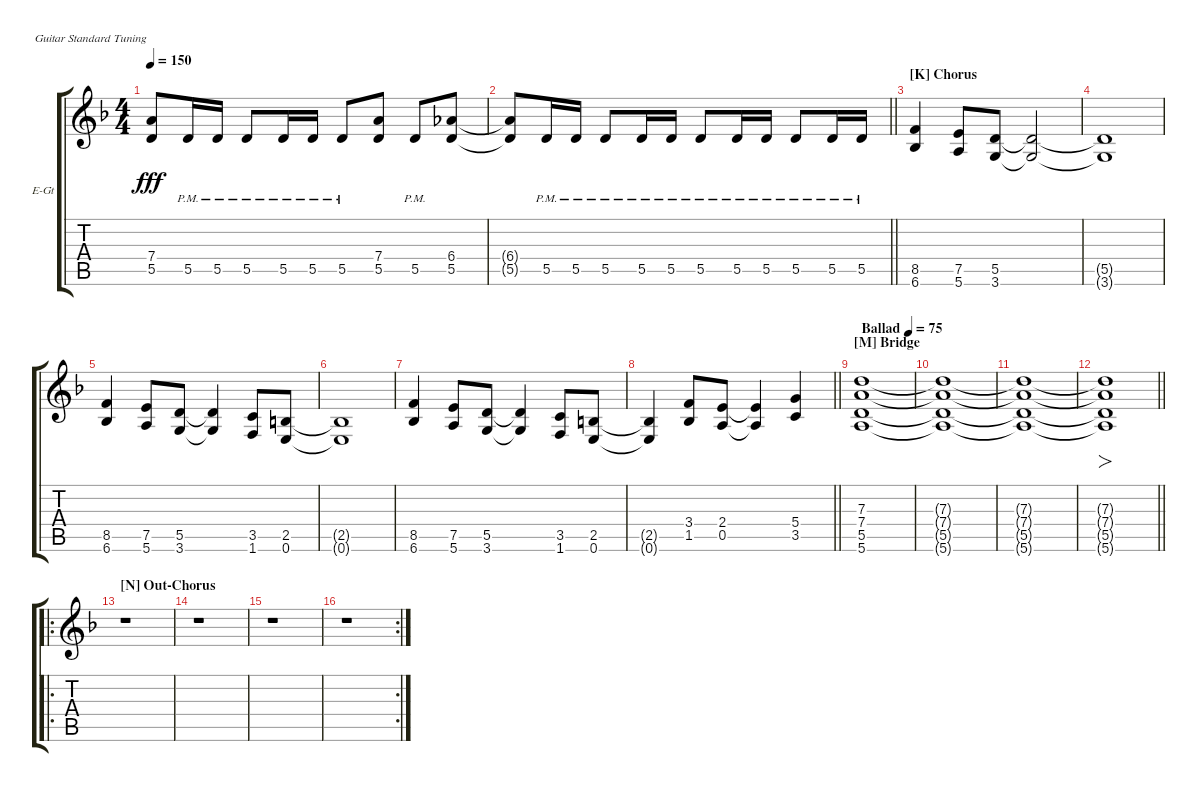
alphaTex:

\bracketExtendMode groupsimilarinstruments
\firstSystemTrackNameOrientation horizontal
\otherSystemsTrackNameOrientation horizontal
\track ("Rhythm 4 (Distortion)" "E-Gt") {instrument distortionguitar}
\staff {score tabs}
\tuning (E4 B3 G3 D3 A2 E2)
\ts (4 4)
\tempo 150
\clef g2
\ks dminor
(7.4 5.5).8{dy fff} 5.5{pm}.16 5.5{pm}.16 5.5{pm}.8 5.5{pm}.16 5.5{pm}.16 5.5{pm}.8 (7.4 5.5).8 5.5{pm}.8 (6.4 5.5).8 |
\barLineRight lightlight
(6.4{t} 5.5{t}).8 5.5{pm}.16 5.5{pm}.16 5.5{pm}.8 5.5{pm}.16 5.5{pm}.16 5.5{pm}.8 5.5{pm}.16 5.5{pm}.16 5.5{pm}.8 5.5{pm}.16 5.5{pm}.16 |
\section ("K" "Chorus")
(8.5 6.6).4 (7.5 5.6).8 (5.5 3.6).8 (5.5{t} 3.6{t}).2 |
(5.5{t} 3.6{t}).1 |
(8.5 6.6).4 (7.5 5.6).8 (5.5 3.6).8 (5.5{t} 3.6{t}).4 (3.5 1.6).8 (2.5 0.6).8 |
(2.5{t} 0.6{t}).1 |
(8.5 6.6).4 (7.5 5.6).8 (5.5 3.6).8 (5.5{t} 3.6{t}).4 (3.5 1.6).8 (2.5 0.6).8 |
\barLineRight lightlight
(2.5{t} 0.6{t}).4 (3.4 1.5).8 (2.4 0.5).8 (2.4{t} 0.5{t}).4 (5.4 3.5).4 |
\section ("M" "Bridge")
\tempo (75 "Ballad")
(7.3 7.4 5.5 5.6).1 |
(7.3{t} 7.4{t} 5.5{t} 5.6{t}).1 |
(7.3{t} 7.4{t} 5.5{t} 5.6{t}).1 |
\barLineRight lightlight
(7.3{t} 7.4{t} 5.5{t} 5.6{t}).1{fo} |
\ro
\section ("N" "Out-Chorus")
r.1 |
r.1 |
r.1 |
\rc 2
r.1
